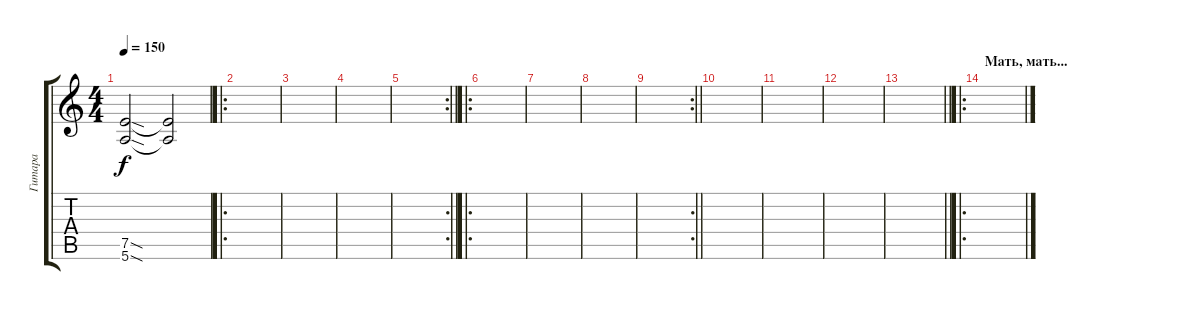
\track ("Гитара" "Гитара") {instrument distortionguitar}
\staff {score tabs}
\tuning (E4 B3 G3 D3 A2 E2) {hide}
\ts (4 4)
\tempo 150
\clef g2
\ks c
(7.5{sod} 5.6{sod}).2{dy f} (7.5{t} 5.6{t}).2 |
\ro
|
|
|
\rc 2
\barLineRight lightlight
|
\ro
|
|
|
\rc 2
\barLineRight lightlight
|
|
|
|
\barLineRight lightlight
|
\ro
\section ("" "Мать, мать...")
